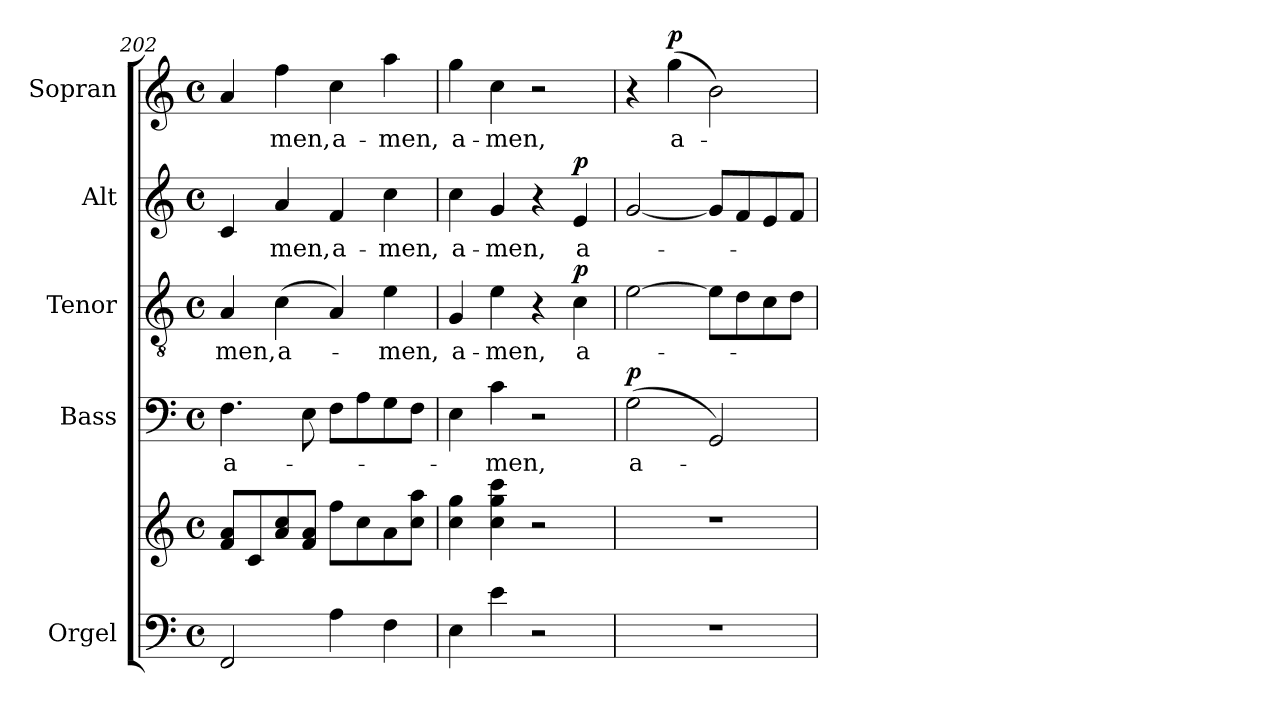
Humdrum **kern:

**kern	**kern	**kern	**text	**dynam	**kern	**text	**dynam	**kern	**text	**dynam	**kern	**text	**dynam
*part5	*part5	*part4	*part4	*part4	*part3	*part3	*part3	*part2	*part2	*part2	*part1	*part1	*part1
*staff6	*staff5	*staff4	*staff4	*staff4	*staff3	*staff3	*staff3	*staff2	*staff2	*staff2	*staff1	*staff1	*staff1
*I"Orgel	*	*I"Bass	*	*	*I"Tenor	*	*	*I"Alt	*	*	*I"Sopran	*	*
*I'Org.	*	*I'B.	*	*	*I'T.	*	*	*I'A.	*	*	*I'S.	*	*
*clefF4	*clefG2	*clefF4	*	*	*clefGv2	*	*	*clefG2	*	*	*clefG2	*	*
*k[]	*k[]	*k[]	*	*	*k[]	*	*	*k[]	*	*	*k[]	*	*
*C:	*C:	*C:	*	*	*C:	*	*	*C:	*	*	*C:	*	*
*M4/4	*M4/4	*M4/4	*	*	*M4/4	*	*	*M4/4	*	*	*M4/4	*	*
*met(c)	*met(c)	*met(c)	*	*	*met(c)	*	*	*met(c)	*	*	*met(c)	*	*
=202	=202	=202	=202	=202	=202	=202	=202	=202	=202	=202	=202	=202	=202
!	!	!	!LO:LY:b	!	!	!LO:LY:b	!	!	!	!	!	!	!
2FF/	8f/ 8a/L	4.F\	a-	.	4A/	-men,	.	4c/	.	.	4a/	.	.
.	8c/	.	.	.	.	.	.	.	.	.	.	.	.
!	!	!	!	!	!	!LO:LY:b	!	!	!LO:LY:b	!	!	!LO:LY:b	!
.	8a/ 8cc/	.	.	.	(>4c\	a-	.	4a/	-men,	.	4ff\	-men,	.
.	8f/ 8a/J	8E\	.	.	.	.	.	.	.	.	.	.	.
!	!	!	!	!	!	!	!	!	!LO:LY:b	!	!	!LO:LY:b	!
4A\	8ff\L	8F\L	.	.	4A/)	.	.	4f/	a-	.	4cc\	a-	.
.	8cc\	8A\	.	.	.	.	.	.	.	.	.	.	.
!	!	!	!	!	!	!LO:LY:b	!	!	!LO:LY:b	!	!	!LO:LY:b	!
4F\	8a\	8G\	.	.	4e\	-men,	.	4cc\	-men,	.	4aa\	-men,	.
.	8cc\ 8aa\J	8F\J	.	.	.	.	.	.	.	.	.	.	.
=203	=203	=203	=203	=203	=203	=203	=203	=203	=203	=203	=203	=203	=203
!	!	!	!	!	!	!LO:LY:b	!	!	!LO:LY:b	!	!	!LO:LY:b	!
4E\	4cc\ 4gg\	4E\	.	.	4G/	a-	.	4cc\	a-	.	4gg\	a-	.
!	!	!	!LO:LY:b	!	!	!LO:LY:b	!	!	!LO:LY:b	!	!	!LO:LY:b	!
4e\	4cc\ 4gg\ 4ccc\	4c\	-men,	.	4e\	-men,	.	4g/	-men,	.	4cc\	-men,	.
2r	2r	2r	.	.	4r	.	.	4r	.	.	2r	.	.
!	!	!	!	!	!	!LO:LY:b	!LO:DY:a	!	!LO:LY:b	!LO:DY:a	!	!	!
.	.	.	.	.	4c\	a-	p	4e/	a-	p	.	.	.
=204	=204	=204	=204	=204	=204	=204	=204	=204	=204	=204	=204	=204	=204
!	!	!	!LO:LY:b	!LO:DY:a	!	!	!	!	!	!	!	!	!
1r	1r	(>2G\	a-	p	[2e\	.	.	[2g/	.	.	4r	.	.
!	!	!	!	!	!	!	!	!	!	!	!	!LO:LY:b	!LO:DY:a
.	.	.	.	.	.	.	.	.	.	.	(>4gg\	a-	p
.	.	2GG/)	.	.	8e\L]	.	.	8g/L]	.	.	2b\)	.	.
.	.	.	.	.	8d\	.	.	8f/	.	.	.	.	.
.	.	.	.	.	8c\	.	.	8e/	.	.	.	.	.
.	.	.	.	.	8d\J	.	.	8f/J	.	.	.	.	.
=	=	=	=	=	=	=	=	=	=	=	=	=	=
*-	*-	*-	*-	*-	*-	*-	*-	*-	*-	*-	*-	*-	*-
